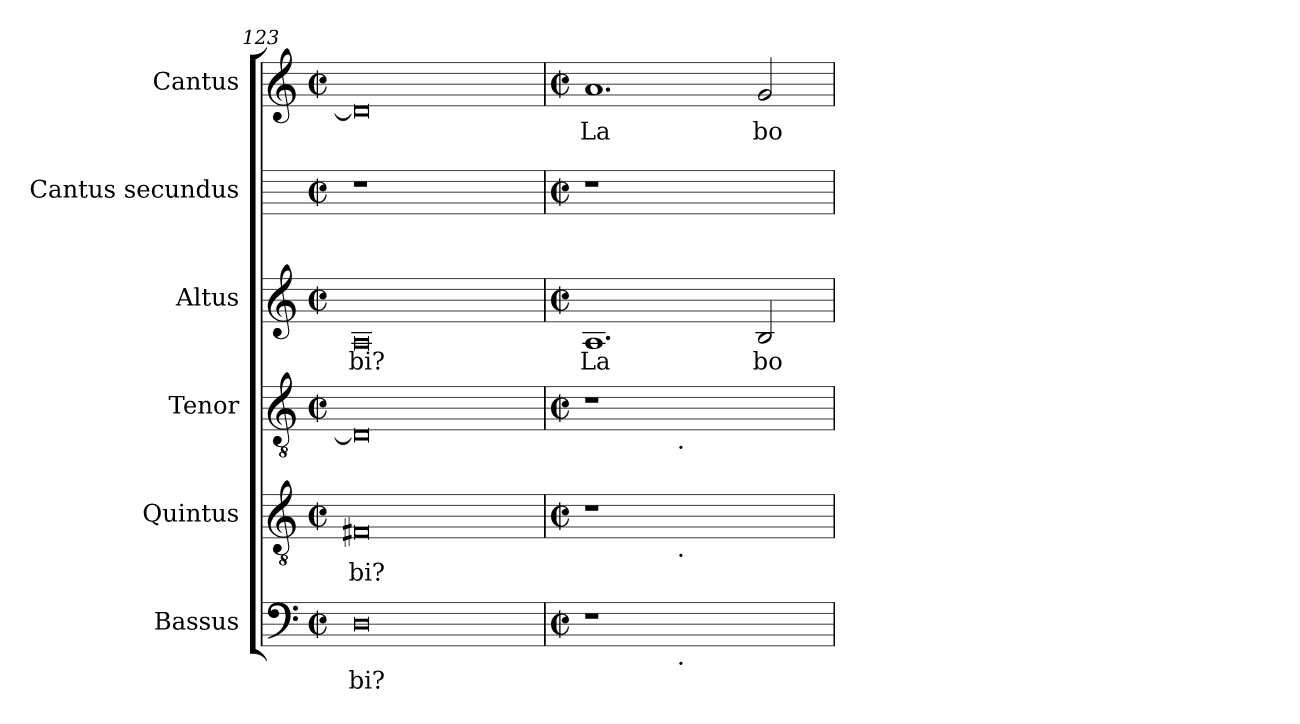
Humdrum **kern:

**kern	**text	**kern	**text	**kern	**text	**kern	**text	**kern	**kern	**text
*part6	*part6	*part5	*part5	*part4	*part4	*part3	*part3	*part2	*part1	*part1
*staff6	*staff6	*staff5	*staff5	*staff4	*staff4	*staff3	*staff3	*staff2	*staff1	*staff1
*I"Bassus	*	*I"Quintus	*	*I"Tenor	*	*I"Altus	*	*I"Cantus  secundus	*I"Cantus	*
*I'B	*	*I'Q	*	*I'T	*	*I'A	*	*	*I'C	*
*clefF4	*	*clefGv2	*	*clefGv2	*	*clefG2	*	*	*clefG2	*
*k[]	*	*k[]	*	*k[]	*	*k[]	*	*k[]	*k[]	*
*C:	*	*C:	*	*C:	*	*C:	*	*C:	*C:	*
*M2/2	*	*M2/2	*	*M2/2	*	*M2/2	*	*M2/2	*M2/2	*
*met(c|)	*	*met(c|)	*	*met(c|)	*	*met(c|)	*	*met(c|)	*met(c|)	*
=123	=123	=123	=123	=123	=123	=123	=123	=123	=123	=123
!	!LO:LY:b:cj	!	!LO:LY:b:cj	!	!LO:LY:b:cj	!	!LO:LY:b:cj	!	!	!LO:LY:b:cj
0D	bi?	0F#X	bi?	0D]	.	0A	bi?	1r	0d]	.
.	.	.	.	.	.	.	.	1ryy	.	.
!!LO:PB:g=z
=124!	=124!	=124!	=124!	=124!	=124!	=124!	=124!	=124!	=124!	=124!
*M2/2	*	*M2/2	*	*M2/2	*	*M2/2	*	*M2/2	*M2/2	*
*met(c|)	*	*met(c|)	*	*met(c|)	*	*met(c|)	*	*met(c|)	*met(c|)	*
!	!	!	!	!	!	!	!LO:LY:b:cj	!	!	!LO:LY:b:cj
*^	*	*^	*	*^	*	*	*	*	*	*
1r	2...ryy	.	1r	2...ryy	.	1r	2...ryy	.	1.A	La	1r	1.a	La
!	!	!	!	!	!	!	!LO:TX:b:t=.	!	!	!	!	!	!
!	!	!	!	!LO:TX:b:t=.	!	!	!	!	!	!	!	!	!
!	!LO:TX:b:t=.	!	!	!	!	!	!	!	!	!	!	!	!
.	1ryy	.	.	1ryy	.	.	1ryy	.	.	.	.	.	.
1ryy	.	.	1ryy	.	.	1ryy	.	.	.	.	1ryy	.	.
!	!	!	!	!	!	!	!	!	!	!LO:LY:b:cj	!	!	!LO:LY:b:cj
.	.	.	.	.	.	.	.	.	2B/	bo	.	2g/	bo
.	16ryy	.	.	16ryy	.	.	16ryy	.	.	.	.	.	.
*v	*v	*	*	*	*	*v	*v	*	*	*	*	*	*
*	*	*v	*v	*	*	*	*	*	*	*	*
=	=	=	=	=	=	=	=	=	=	=
*-	*-	*-	*-	*-	*-	*-	*-	*-	*-	*-
